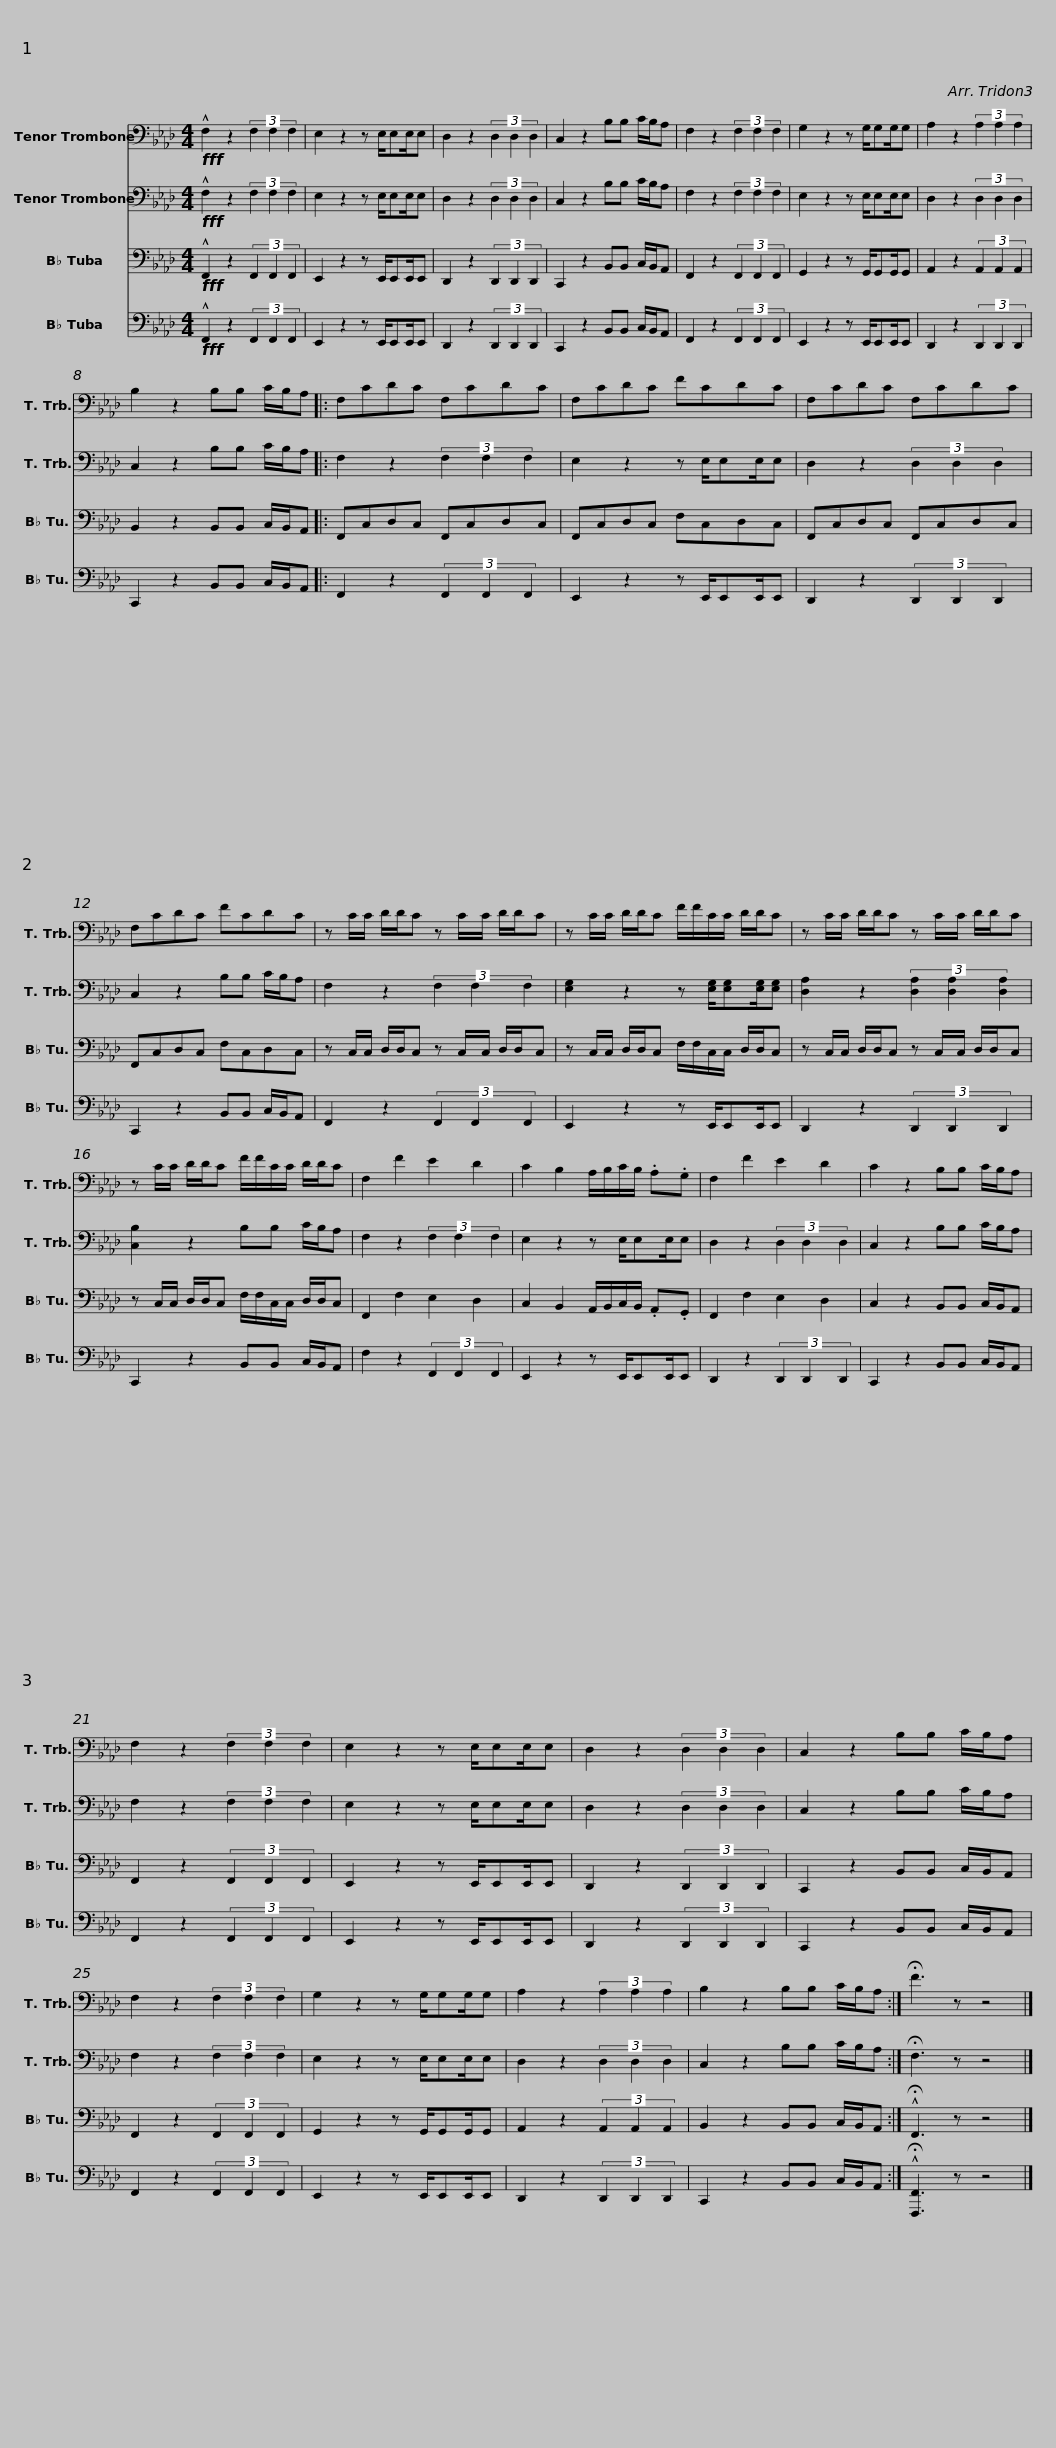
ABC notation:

X:1
%%score 1 2 3 4
L:1/8
M:4/4
I:linebreak $
K:Ab
V:1 bass
V:2 bass
V:3 bass
V:4 bass
V:1
!fff! !^!F,2 z2 (3F,2 F,2 F,2 | E,2 z2 z E,/E,E,/E, | D,2 z2 (3D,2 D,2 D,2 | C,2 z2 B,B, C/B,/A, | F,2 z2 (3F,2 F,2 F,2 |$ %5
 G,2 z2 z G,/G,G,/G, | A,2 z2 (3A,2 A,2 A,2 | B,2 z2 B,B, C/B,/A, |: F,CDC F,CDC |$ F,CDC FCDC | %10
 F,CDC F,CDC | F,CDC FCDC |$ z C/C/ D/D/C z C/C/ D/D/C | z C/C/ D/D/C F/F/C/C/ D/D/C |$ z C/C/ D/D/C z C/C/ D/D/C | %15
 z C/C/ D/D/C F/F/C/C/ D/D/C | F,2 F2 E2 D2 |$ C2 B,2 A,/B,/C/B,/ .A,.G, | F,2 F2 E2 D2 | C2 z2 B,B, C/B,/A, | %20
 F,2 z2 (3F,2 F,2 F,2 | E,2 z2 z E,/E,E,/E, |$ D,2 z2 (3D,2 D,2 D,2 | C,2 z2 B,B, C/B,/A, | F,2 z2 (3F,2 F,2 F,2 | %25
 G,2 z2 z G,/G,G,/G, | A,2 z2 (3A,2 A,2 A,2 | B,2 z2 B,B, C/B,/A, :|$ !fermata!F3 z z4 |] %29
V:2
!fff! !^!F,2 z2 (3F,2 F,2 F,2 | E,2 z2 z E,/E,E,/E, | D,2 z2 (3D,2 D,2 D,2 | C,2 z2 B,B, C/B,/A, | F,2 z2 (3F,2 F,2 F,2 |$ %5
 E,2 z2 z E,/E,E,/E, | D,2 z2 (3D,2 D,2 D,2 | C,2 z2 B,B, C/B,/A, |: F,2 z2 (3F,2 F,2 F,2 |$ E,2 z2 z E,/E,E,/E, | %10
 D,2 z2 (3D,2 D,2 D,2 | C,2 z2 B,B, C/B,/A, |$ F,2 z2 (3F,2 F,2 F,2 | [E,G,]2 z2 z [E,G,]/[E,G,][E,G,]/[E,G,] |$ [D,A,]2 z2 (3[D,A,]2 [D,A,]2 [D,A,]2 | %15
 [C,B,]2 z2 B,B, C/B,/A, | F,2 z2 (3F,2 F,2 F,2 |$ E,2 z2 z E,/E,E,/E, | D,2 z2 (3D,2 D,2 D,2 | C,2 z2 B,B, C/B,/A, | %20
 F,2 z2 (3F,2 F,2 F,2 | E,2 z2 z E,/E,E,/E, |$ D,2 z2 (3D,2 D,2 D,2 | C,2 z2 B,B, C/B,/A, | F,2 z2 (3F,2 F,2 F,2 | %25
 E,2 z2 z E,/E,E,/E, | D,2 z2 (3D,2 D,2 D,2 | C,2 z2 B,B, C/B,/A, :|$ !fermata!F,3 z z4 |] %29
V:3
!fff! !^!F,,2 z2 (3F,,2 F,,2 F,,2 | E,,2 z2 z E,,/E,,E,,/E,, | D,,2 z2 (3D,,2 D,,2 D,,2 | C,,2 z2 B,,B,, C,/B,,/A,, | F,,2 z2 (3F,,2 F,,2 F,,2 |$ %5
 G,,2 z2 z G,,/G,,G,,/G,, | A,,2 z2 (3A,,2 A,,2 A,,2 | B,,2 z2 B,,B,, C,/B,,/A,, |: F,,C,D,C, F,,C,D,C, |$ F,,C,D,C, F,C,D,C, | %10
 F,,C,D,C, F,,C,D,C, | F,,C,D,C, F,C,D,C, |$ z C,/C,/ D,/D,/C, z C,/C,/ D,/D,/C, | z C,/C,/ D,/D,/C, F,/F,/C,/C,/ D,/D,/C, |$ z C,/C,/ D,/D,/C, z C,/C,/ D,/D,/C, | %15
 z C,/C,/ D,/D,/C, F,/F,/C,/C,/ D,/D,/C, | F,,2 F,2 E,2 D,2 |$ C,2 B,,2 A,,/B,,/C,/B,,/ .A,,.G,, | F,,2 F,2 E,2 D,2 | C,2 z2 B,,B,, C,/B,,/A,, | %20
 F,,2 z2 (3F,,2 F,,2 F,,2 | E,,2 z2 z E,,/E,,E,,/E,, |$ D,,2 z2 (3D,,2 D,,2 D,,2 | C,,2 z2 B,,B,, C,/B,,/A,, | F,,2 z2 (3F,,2 F,,2 F,,2 | %25
 G,,2 z2 z G,,/G,,G,,/G,, | A,,2 z2 (3A,,2 A,,2 A,,2 | B,,2 z2 B,,B,, C,/B,,/A,, :|$ !^!!fermata!F,,3 z z4 |] %29
V:4
!fff! !^!F,,2 z2 (3F,,2 F,,2 F,,2 | E,,2 z2 z E,,/E,,E,,/E,, | D,,2 z2 (3D,,2 D,,2 D,,2 | C,,2 z2 B,,B,, C,/B,,/A,, | F,,2 z2 (3F,,2 F,,2 F,,2 |$ %5
 E,,2 z2 z E,,/E,,E,,/E,, | D,,2 z2 (3D,,2 D,,2 D,,2 | C,,2 z2 B,,B,, C,/B,,/A,, |: F,,2 z2 (3F,,2 F,,2 F,,2 |$ E,,2 z2 z E,,/E,,E,,/E,, | %10
 D,,2 z2 (3D,,2 D,,2 D,,2 | C,,2 z2 B,,B,, C,/B,,/A,, |$ F,,2 z2 (3F,,2 F,,2 F,,2 | E,,2 z2 z E,,/E,,E,,/E,, |$ D,,2 z2 (3D,,2 D,,2 D,,2 | %15
 C,,2 z2 B,,B,, C,/B,,/A,, | F,2 z2 (3F,,2 F,,2 F,,2 |$ E,,2 z2 z E,,/E,,E,,/E,, | D,,2 z2 (3D,,2 D,,2 D,,2 | C,,2 z2 B,,B,, C,/B,,/A,, | %20
 F,,2 z2 (3F,,2 F,,2 F,,2 | E,,2 z2 z E,,/E,,E,,/E,, |$ D,,2 z2 (3D,,2 D,,2 D,,2 | C,,2 z2 B,,B,, C,/B,,/A,, | F,,2 z2 (3F,,2 F,,2 F,,2 | %25
 E,,2 z2 z E,,/E,,E,,/E,, | D,,2 z2 (3D,,2 D,,2 D,,2 | C,,2 z2 B,,B,, C,/B,,/A,, :|$ !^!!fermata![F,,,F,,]3 z z4 |] %29
